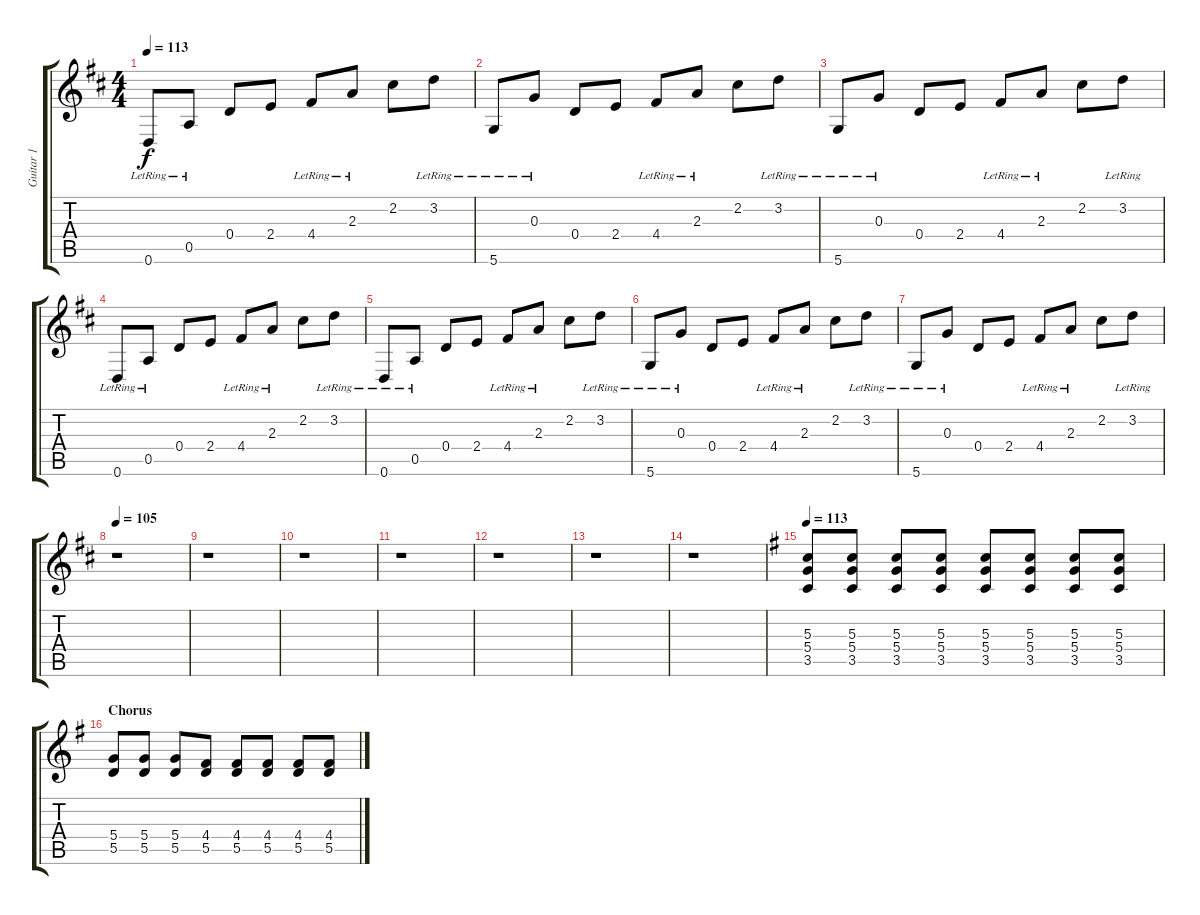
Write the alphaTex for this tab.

\track ("Guitar 1" "Guitar 1") {instrument electricguitarclean}
\staff {score tabs}
\tuning (E4 B3 G3 D3 A2 D2) {hide}
\ts (4 4)
\tempo 113
\clef g2
\ks d
0.6{lr}.8{dy f} 0.5{lr}.8 0.4.8 2.4.8 4.4{lr}.8 2.3{lr}.8 2.2.8 3.2{lr}.8 |
5.6{lr}.8 0.3{lr}.8 0.4.8 2.4.8 4.4{lr}.8 2.3{lr}.8 2.2.8 3.2{lr}.8 |
5.6{lr}.8 0.3{lr}.8 0.4.8 2.4.8 4.4{lr}.8 2.3{lr}.8 2.2.8 3.2{lr}.8 |
0.6{lr}.8 0.5{lr}.8 0.4.8 2.4.8 4.4{lr}.8 2.3{lr}.8 2.2.8 3.2{lr}.8 |
0.6{lr}.8 0.5{lr}.8 0.4.8 2.4.8 4.4{lr}.8 2.3{lr}.8 2.2.8 3.2{lr}.8 |
5.6{lr}.8 0.3{lr}.8 0.4.8 2.4.8 4.4{lr}.8 2.3{lr}.8 2.2.8 3.2{lr}.8 |
5.6{lr}.8 0.3{lr}.8 0.4.8 2.4.8 4.4{lr}.8 2.3{lr}.8 2.2.8 3.2{lr}.8 |
\tempo 105
r.1 |
r.1 |
r.1 |
r.1 |
r.1 |
r.1 |
r.1{volume 6} |
\tempo 113
\ks g
(5.3 5.4 3.5).8{volume 13} (5.3 5.4 3.5).8 (5.3 5.4 3.5).8 (5.3 5.4 3.5).8 (5.3 5.4 3.5).8 (5.3 5.4 3.5).8 (5.3 5.4 3.5).8 (5.3 5.4 3.5).8 |
\section ("" "Chorus")
(5.4 5.5).8 (5.4 5.5).8 (5.4 5.5).8 (4.4 5.5).8 (4.4 5.5).8 (4.4 5.5).8 (4.4 5.5).8 (4.4 5.5).8
